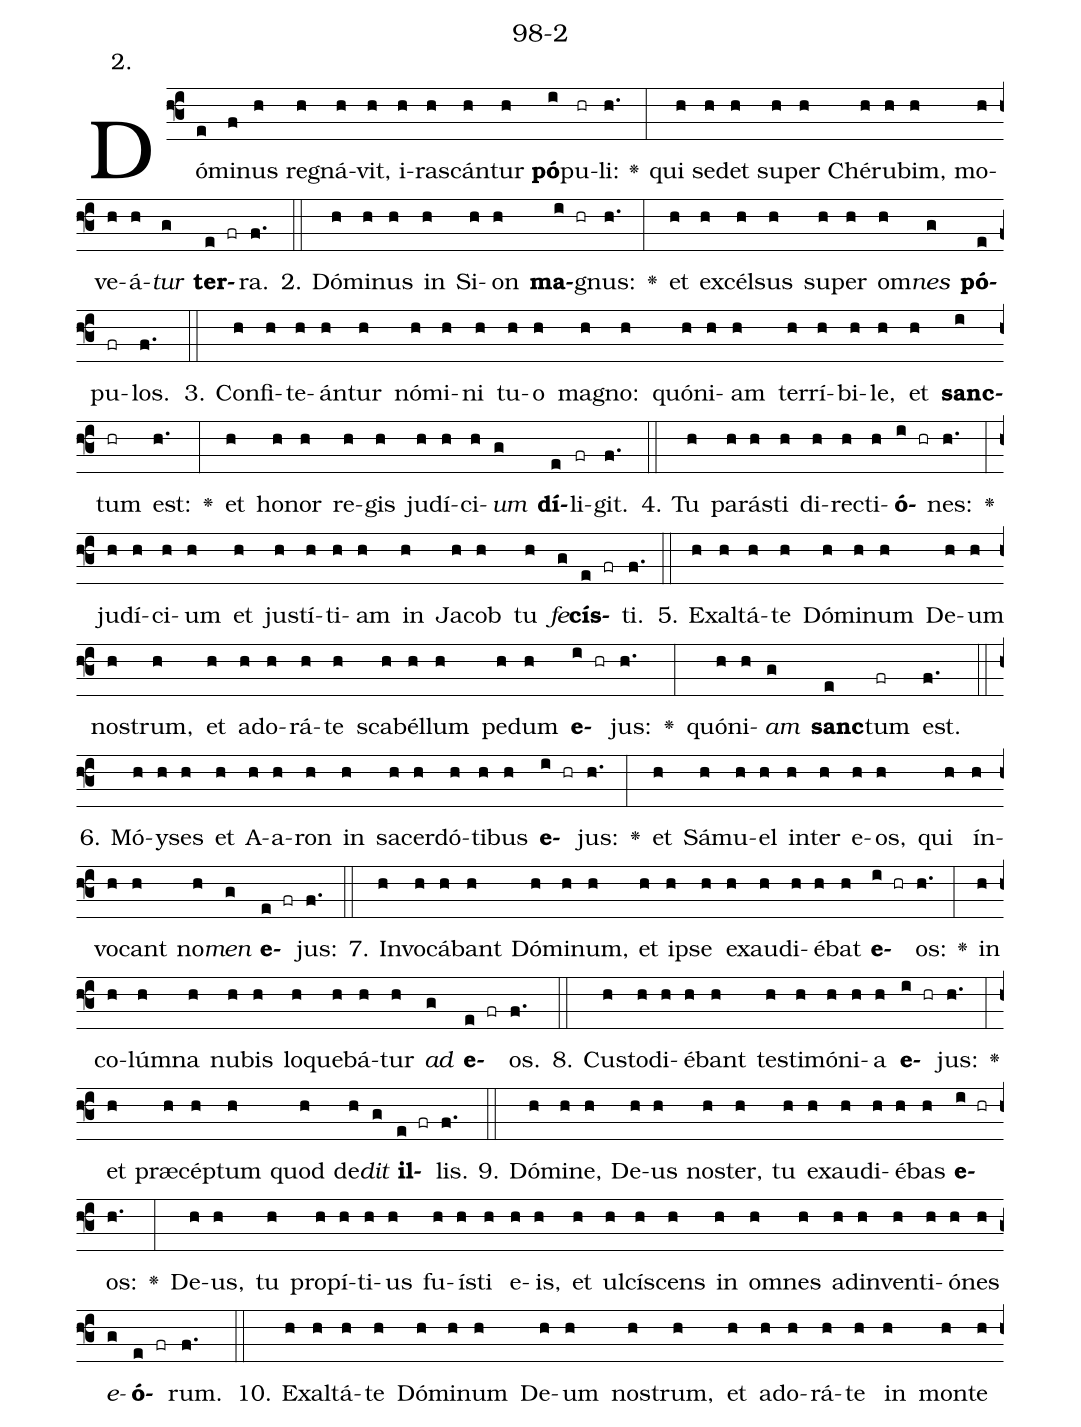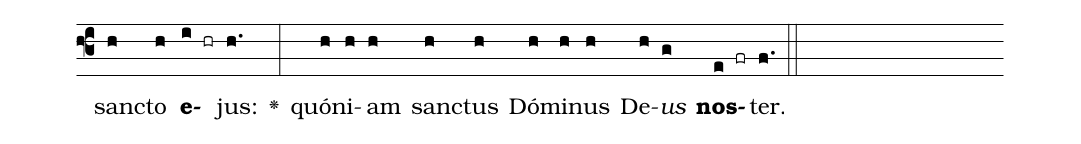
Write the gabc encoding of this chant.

name: 98-2;
annotation: 2.;
%%
(f3)Dó(e)mi(f)nus(h) re(h)gná(h)vit,(h) i(h)ras(h)cán(h)tur(h) <b>pó</b>(i)pu(hr)li:(h.) <v>\greheightstar</v>(:) qui(h) se(h)det(h) su(h)per(h) Ché(h)ru(h)bim,(h) mo(h)ve(h)á(h)<i>tur</i>(g) <b>ter</b>(e fr)ra.(f.) (::)
2. Dó(h)mi(h)nus(h) in(h) Si(h)on(h) <b>ma</b>(i hr)gnus:(h.) <v>\greheightstar</v>(:) et(h) ex(h)cél(h)sus(h) su(h)per(h) om(h)<i>nes</i>(g) <b>pó</b>(e)pu(fr)los.(f.) (::)
3. Con(h)fi(h)te(h)án(h)tur(h) nó(h)mi(h)ni(h) tu(h)o(h) ma(h)gno:(h) quón(h)i(h)am(h) ter(h)rí(h)bi(h)le,(h) et(h) <b>sanc</b>(i)tum(hr) est:(h.) <v>\greheightstar</v>(:) et(h) ho(h)nor(h) re(h)gis(h) ju(h)dí(h)ci(h)<i>um</i>(g) <b>dí</b>(e)li(fr)git.(f.) (::)
4. Tu(h) pa(h)rás(h)ti(h) di(h)rec(h)ti(h)<b>ó</b>(i hr)nes:(h.) <v>\greheightstar</v>(:) ju(h)dí(h)ci(h)um(h) et(h) jus(h)tí(h)ti(h)am(h) in(h) Ja(h)cob(h) tu(h) <i>fe</i>(g)<b>cís</b>(e fr)ti.(f.) (::)
5. Ex(h)al(h)tá(h)te(h) Dó(h)mi(h)num(h) De(h)um(h) nos(h)trum,(h) et(h) ad(h)o(h)rá(h)te(h) sca(h)bél(h)lum(h) pe(h)dum(h) <b>e</b>(i hr)jus:(h.) <v>\greheightstar</v>(:) quón(h)i(h)<i>am</i>(g) <b>sanc</b>(e)tum(fr) est.(f.) (::)
6. Mó(h)y(h)ses(h) et(h) A(h)a(h)ron(h) in(h) sa(h)cer(h)dó(h)ti(h)bus(h) <b>e</b>(i hr)jus:(h.) <v>\greheightstar</v>(:) et(h) Sá(h)mu(h)el(h) in(h)ter(h) e(h)os,(h) qui(h) ín(h)vo(h)cant(h) no(h)<i>men</i>(g) <b>e</b>(e fr)jus:(f.) (::)
7. In(h)vo(h)cá(h)bant(h) Dó(h)mi(h)num,(h) et(h) ip(h)se(h) ex(h)au(h)di(h)é(h)bat(h) <b>e</b>(i hr)os:(h.) <v>\greheightstar</v>(:) in(h) co(h)lúm(h)na(h) nu(h)bis(h) lo(h)que(h)bá(h)tur(h) <i>ad</i>(g) <b>e</b>(e fr)os.(f.) (::)
8. Cus(h)to(h)di(h)é(h)bant(h) tes(h)ti(h)mó(h)ni(h)a(h) <b>e</b>(i hr)jus:(h.) <v>\greheightstar</v>(:) et(h) præ(h)cép(h)tum(h) quod(h) de(h)<i>dit</i>(g) <b>il</b>(e fr)lis.(f.) (::)
9. Dó(h)mi(h)ne,(h) De(h)us(h) nos(h)ter,(h) tu(h) ex(h)au(h)di(h)é(h)bas(h) <b>e</b>(i hr)os:(h.) <v>\greheightstar</v>(:) De(h)us,(h) tu(h) pro(h)pí(h)ti(h)us(h) fu(h)ís(h)ti(h) e(h)is,(h) et(h) ul(h)cí(h)scens(h) in(h) om(h)nes(h) ad(h)in(h)ven(h)ti(h)ó(h)nes(h) <i>e</i>(g)<b>ó</b>(e fr)rum.(f.) (::)
10. Ex(h)al(h)tá(h)te(h) Dó(h)mi(h)num(h) De(h)um(h) nos(h)trum,(h) et(h) ad(h)o(h)rá(h)te(h) in(h) mon(h)te(h) sanc(h)to(h) <b>e</b>(i hr)jus:(h.) <v>\greheightstar</v>(:) quón(h)i(h)am(h) sanc(h)tus(h) Dó(h)mi(h)nus(h) De(h)<i>us</i>(g) <b>nos</b>(e fr)ter.(f.) (::)
